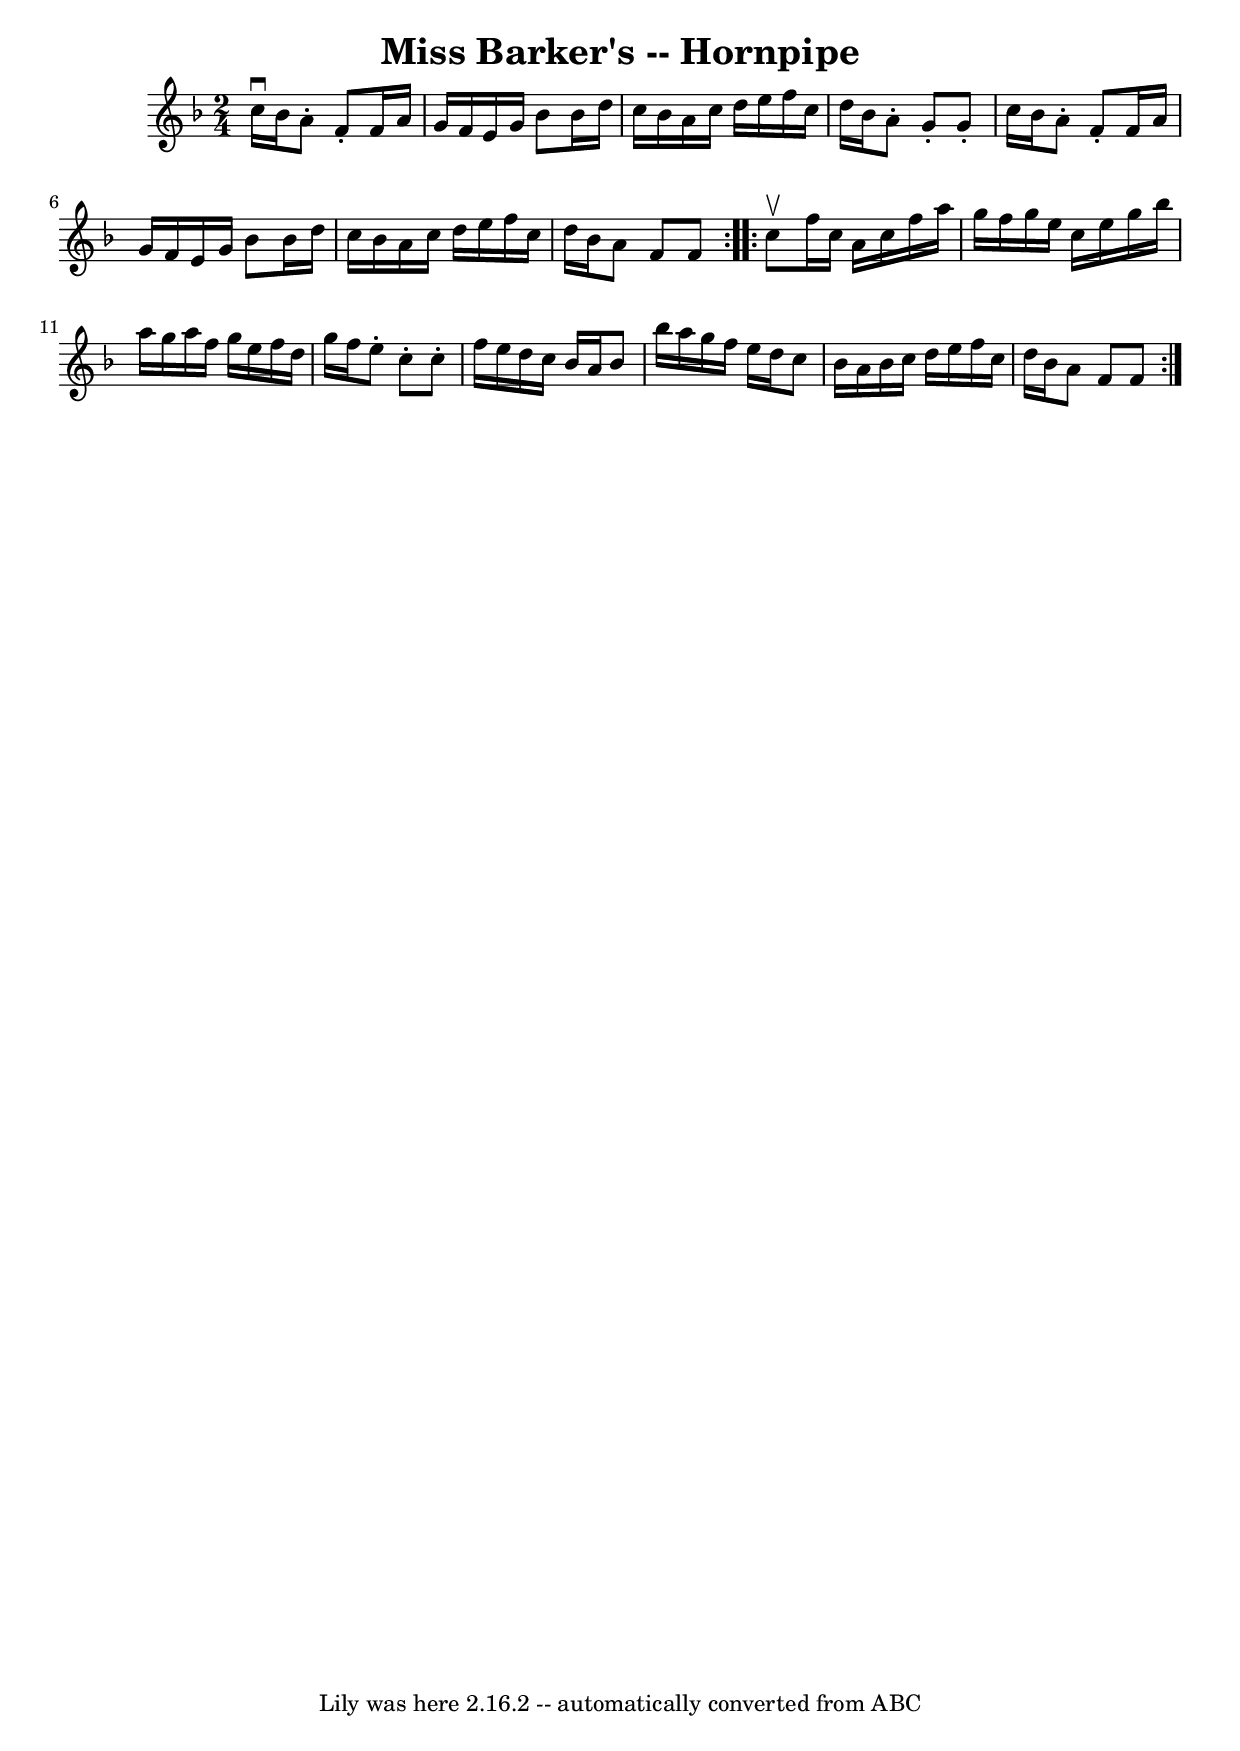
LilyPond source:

\version "2.16.2"
\include "Mammoth.ily"
\header {
  %% book = "Cole's 1000 Fiddle Tunes"
  crossRefNumber = "1"
  footnotes = ""
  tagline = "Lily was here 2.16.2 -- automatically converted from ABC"
  title = "Miss Barker's -- Hornpipe"

}
voicedefault =  {



  \repeat volta 2 {

    \time 2/4 
    \key f \major
    c''16^\downbow bes'16  |
    a'8-. f'8-.  
    f'16 a'16 g'16 f'16  |
    e'16 g'16 bes'8 bes'16    
    d''16 c''16 bes'16  |
    a'16 c''16 d''16 e''16 f''16   
    c''16 d''16 bes'16  |
    a'8-. g'8-. g'8-. c''16    
    bes'16  |
    a'8-. f'8-. f'16 a'16 g'16 f'16  |
    
    e'16 g'16 bes'8 bes'16 d''16 c''16 bes'16  |
    a'16    
    c''16 d''16 e''16 f''16 c''16 d''16 bes'16  |
    a'8    
    f'8 f'8  
  }     
  \repeat volta 2 {
    c''8^\upbow |
    f''16 c''16    
    a'16 c''16 f''16 a''16 g''16 f''16  |
    g''16 e''16    
    c''16 e''16 g''16 bes''16 a''16 g''16  |
    a''16 f''16 
    g''16 e''16 f''16 d''16 g''16 f''16  |
    e''8-.   
    c''8-. c''8-. f''16 e''16  |
    d''16 c''16 bes'16    
    a'16 bes'8 bes''16 a''16  |
    g''16 f''16 e''16 d''16  
    c''8 bes'16 a'16  |
    bes'16 c''16 d''16 e''16 f''16 
    c''16 d''16 bes'16  |
    a'8 f'8 f'8  
  }   

}

\score{
  <<

    \context Staff="default"
    {
      \voicedefault 
      
    }

  >>
  \layout {
    
  }
  \midi {
  }

}
